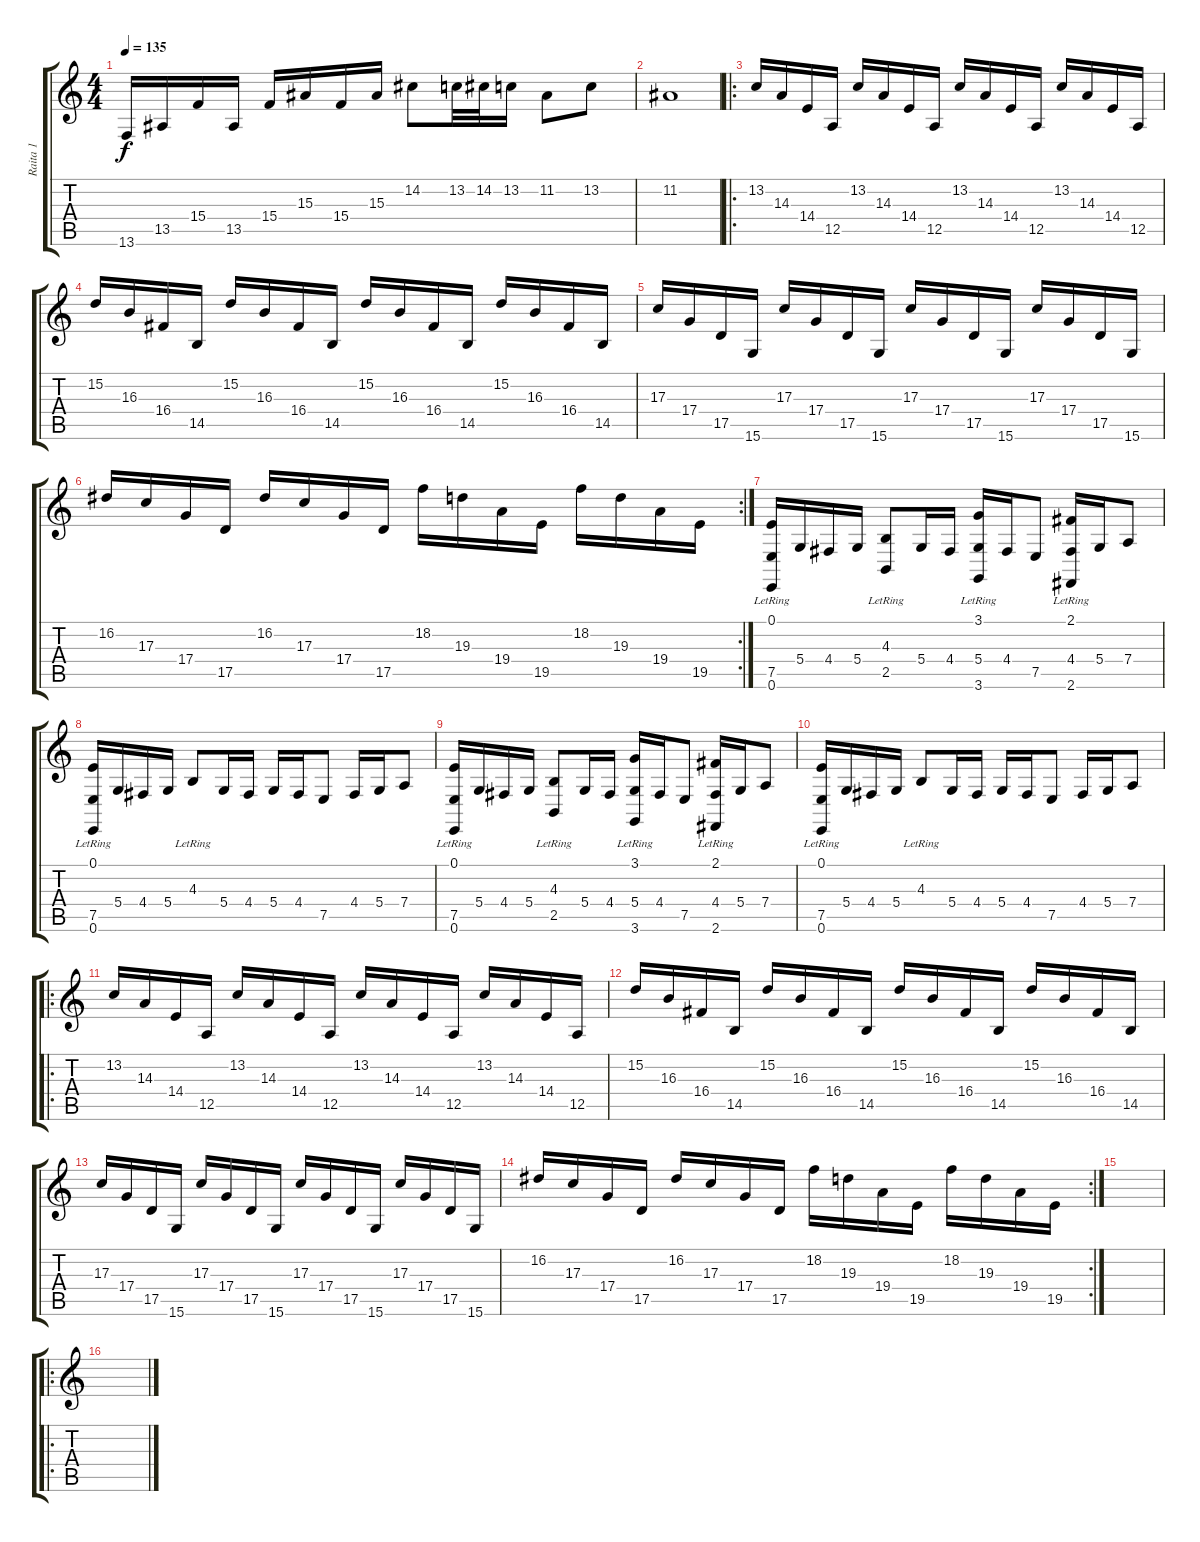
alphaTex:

\track ("Raita 1" "Raita 1") {instrument harpsichord}
\staff {score tabs}
\tuning (E4 B3 G3 D3 A2 E2) {hide}
\ts (4 4)
\tempo 135
\clef g2
\ks c
13.6.16{dy f} 13.5.16 15.4.16 13.5.16 15.4.16 15.3.16 15.4.16 15.3.16 14.2.8 13.2.32 14.2.32 13.2.16 11.2.8 13.2.8 |
11.2.1 |
\ro
13.2.16 14.3.16 14.4.16 12.5.16 13.2.16 14.3.16 14.4.16 12.5.16 13.2.16 14.3.16 14.4.16 12.5.16 13.2.16 14.3.16 14.4.16 12.5.16 |
15.2.16 16.3.16 16.4.16 14.5.16 15.2.16 16.3.16 16.4.16 14.5.16 15.2.16 16.3.16 16.4.16 14.5.16 15.2.16 16.3.16 16.4.16 14.5.16 |
17.3.16 17.4.16 17.5.16 15.6.16 17.3.16 17.4.16 17.5.16 15.6.16 17.3.16 17.4.16 17.5.16 15.6.16 17.3.16 17.4.16 17.5.16 15.6.16 |
\rc 2
16.2.16 17.3.16 17.4.16 17.5.16 16.2.16 17.3.16 17.4.16 17.5.16 18.2.16 19.3.16 19.4.16 19.5.16 18.2.16 19.3.16 19.4.16 19.5.16 |
(0.1{lr} 7.5 0.6{lr}).16 5.4.16 4.4.16 5.4.16 (4.3{lr} 2.5{lr}).8 5.4.16 4.4.16 (3.1{lr} 5.4 3.6{lr}).16 4.4.16 7.5.8 (2.1{lr} 4.4 2.6{lr}).16 5.4.16 7.4.8 |
(0.1{lr} 7.5 0.6{lr}).16 5.4.16 4.4.16 5.4.16 4.3{lr}.8 5.4.16 4.4.16 5.4.16 4.4.16 7.5.8 4.4.16 5.4.16 7.4.8 |
(0.1{lr} 7.5 0.6{lr}).16 5.4.16 4.4.16 5.4.16 (4.3{lr} 2.5{lr}).8 5.4.16 4.4.16 (3.1{lr} 5.4 3.6{lr}).16 4.4.16 7.5.8 (2.1{lr} 4.4 2.6{lr}).16 5.4.16 7.4.8 |
(0.1{lr} 7.5 0.6{lr}).16 5.4.16 4.4.16 5.4.16 4.3{lr}.8 5.4.16 4.4.16 5.4.16 4.4.16 7.5.8 4.4.16 5.4.16 7.4.8 |
\ro
13.2.16 14.3.16 14.4.16 12.5.16 13.2.16 14.3.16 14.4.16 12.5.16 13.2.16 14.3.16 14.4.16 12.5.16 13.2.16 14.3.16 14.4.16 12.5.16 |
15.2.16 16.3.16 16.4.16 14.5.16 15.2.16 16.3.16 16.4.16 14.5.16 15.2.16 16.3.16 16.4.16 14.5.16 15.2.16 16.3.16 16.4.16 14.5.16 |
17.3.16 17.4.16 17.5.16 15.6.16 17.3.16 17.4.16 17.5.16 15.6.16 17.3.16 17.4.16 17.5.16 15.6.16 17.3.16 17.4.16 17.5.16 15.6.16 |
\rc 2
16.2.16 17.3.16 17.4.16 17.5.16 16.2.16 17.3.16 17.4.16 17.5.16 18.2.16 19.3.16 19.4.16 19.5.16 18.2.16 19.3.16 19.4.16 19.5.16 |
|
\ro
